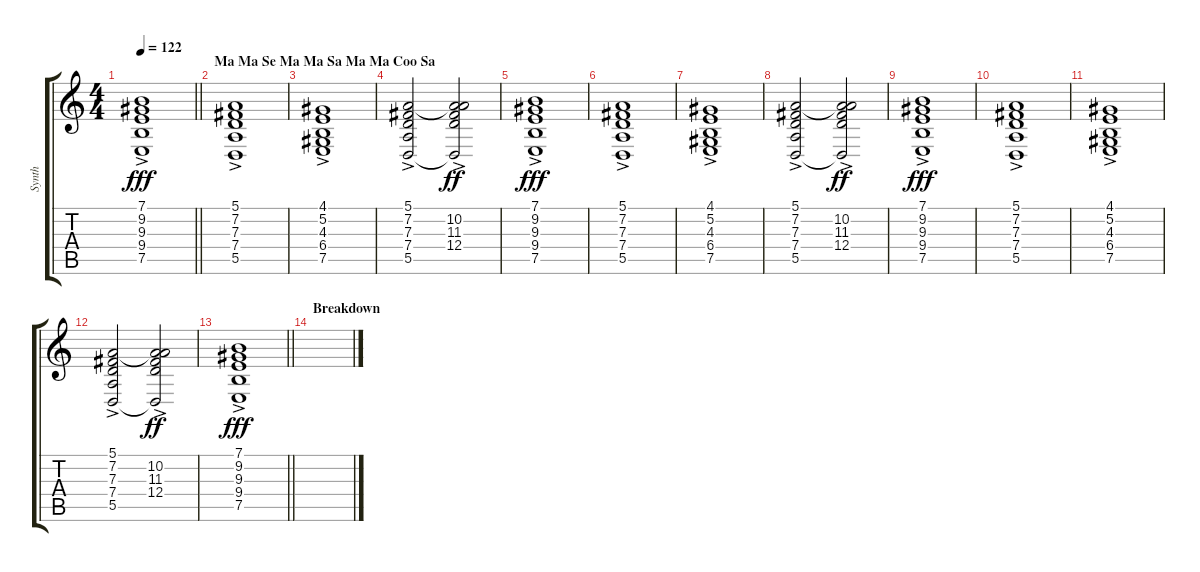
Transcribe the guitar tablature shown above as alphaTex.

\track ("Synth" "Synth") {instrument pad1newage}
\staff {score tabs}
\tuning (E4 B3 G3 D3 A2 E2) {hide}
\ts (4 4)
\tempo 122
\clef g2
\barLineRight lightlight
\ks c
(7.1{ac} 9.2{ac} 9.3{ac} 9.4{ac} 7.5{ac}).1{dy fff} |
\section ("" "Ma Ma Se Ma Ma Sa Ma Ma Coo Sa")
(5.1{ac} 7.2{ac} 7.3{ac} 7.4{ac} 5.5{ac}).1 |
(4.1{ac} 5.2{ac} 4.3{ac} 6.4{ac} 7.5{ac}).1 |
(5.1{ac} 7.2{ac} 7.3{ac} 7.4{ac} 5.5{ac}).2 (5.1{t} 10.2{ac} 11.3{ac} 12.4{ac} 5.5{t}).2{dy ff} |
(7.1{ac} 9.2{ac} 9.3{ac} 9.4{ac} 7.5{ac}).1{dy fff} |
(5.1{ac} 7.2{ac} 7.3{ac} 7.4{ac} 5.5{ac}).1 |
(4.1{ac} 5.2{ac} 4.3{ac} 6.4{ac} 7.5{ac}).1 |
(5.1{ac} 7.2{ac} 7.3{ac} 7.4{ac} 5.5{ac}).2 (5.1{t} 10.2{ac} 11.3{ac} 12.4{ac} 5.5{t}).2{dy ff} |
(7.1{ac} 9.2{ac} 9.3{ac} 9.4{ac} 7.5{ac}).1{dy fff} |
(5.1{ac} 7.2{ac} 7.3{ac} 7.4{ac} 5.5{ac}).1 |
(4.1{ac} 5.2{ac} 4.3{ac} 6.4{ac} 7.5{ac}).1 |
(5.1{ac} 7.2{ac} 7.3{ac} 7.4{ac} 5.5{ac}).2 (5.1{t} 10.2{ac} 11.3{ac} 12.4{ac} 5.5{t}).2{dy ff} |
\barLineRight lightlight
(7.1{ac} 9.2{ac} 9.3{ac} 9.4{ac} 7.5{ac}).1{dy fff} |
\section ("" "Breakdown")
